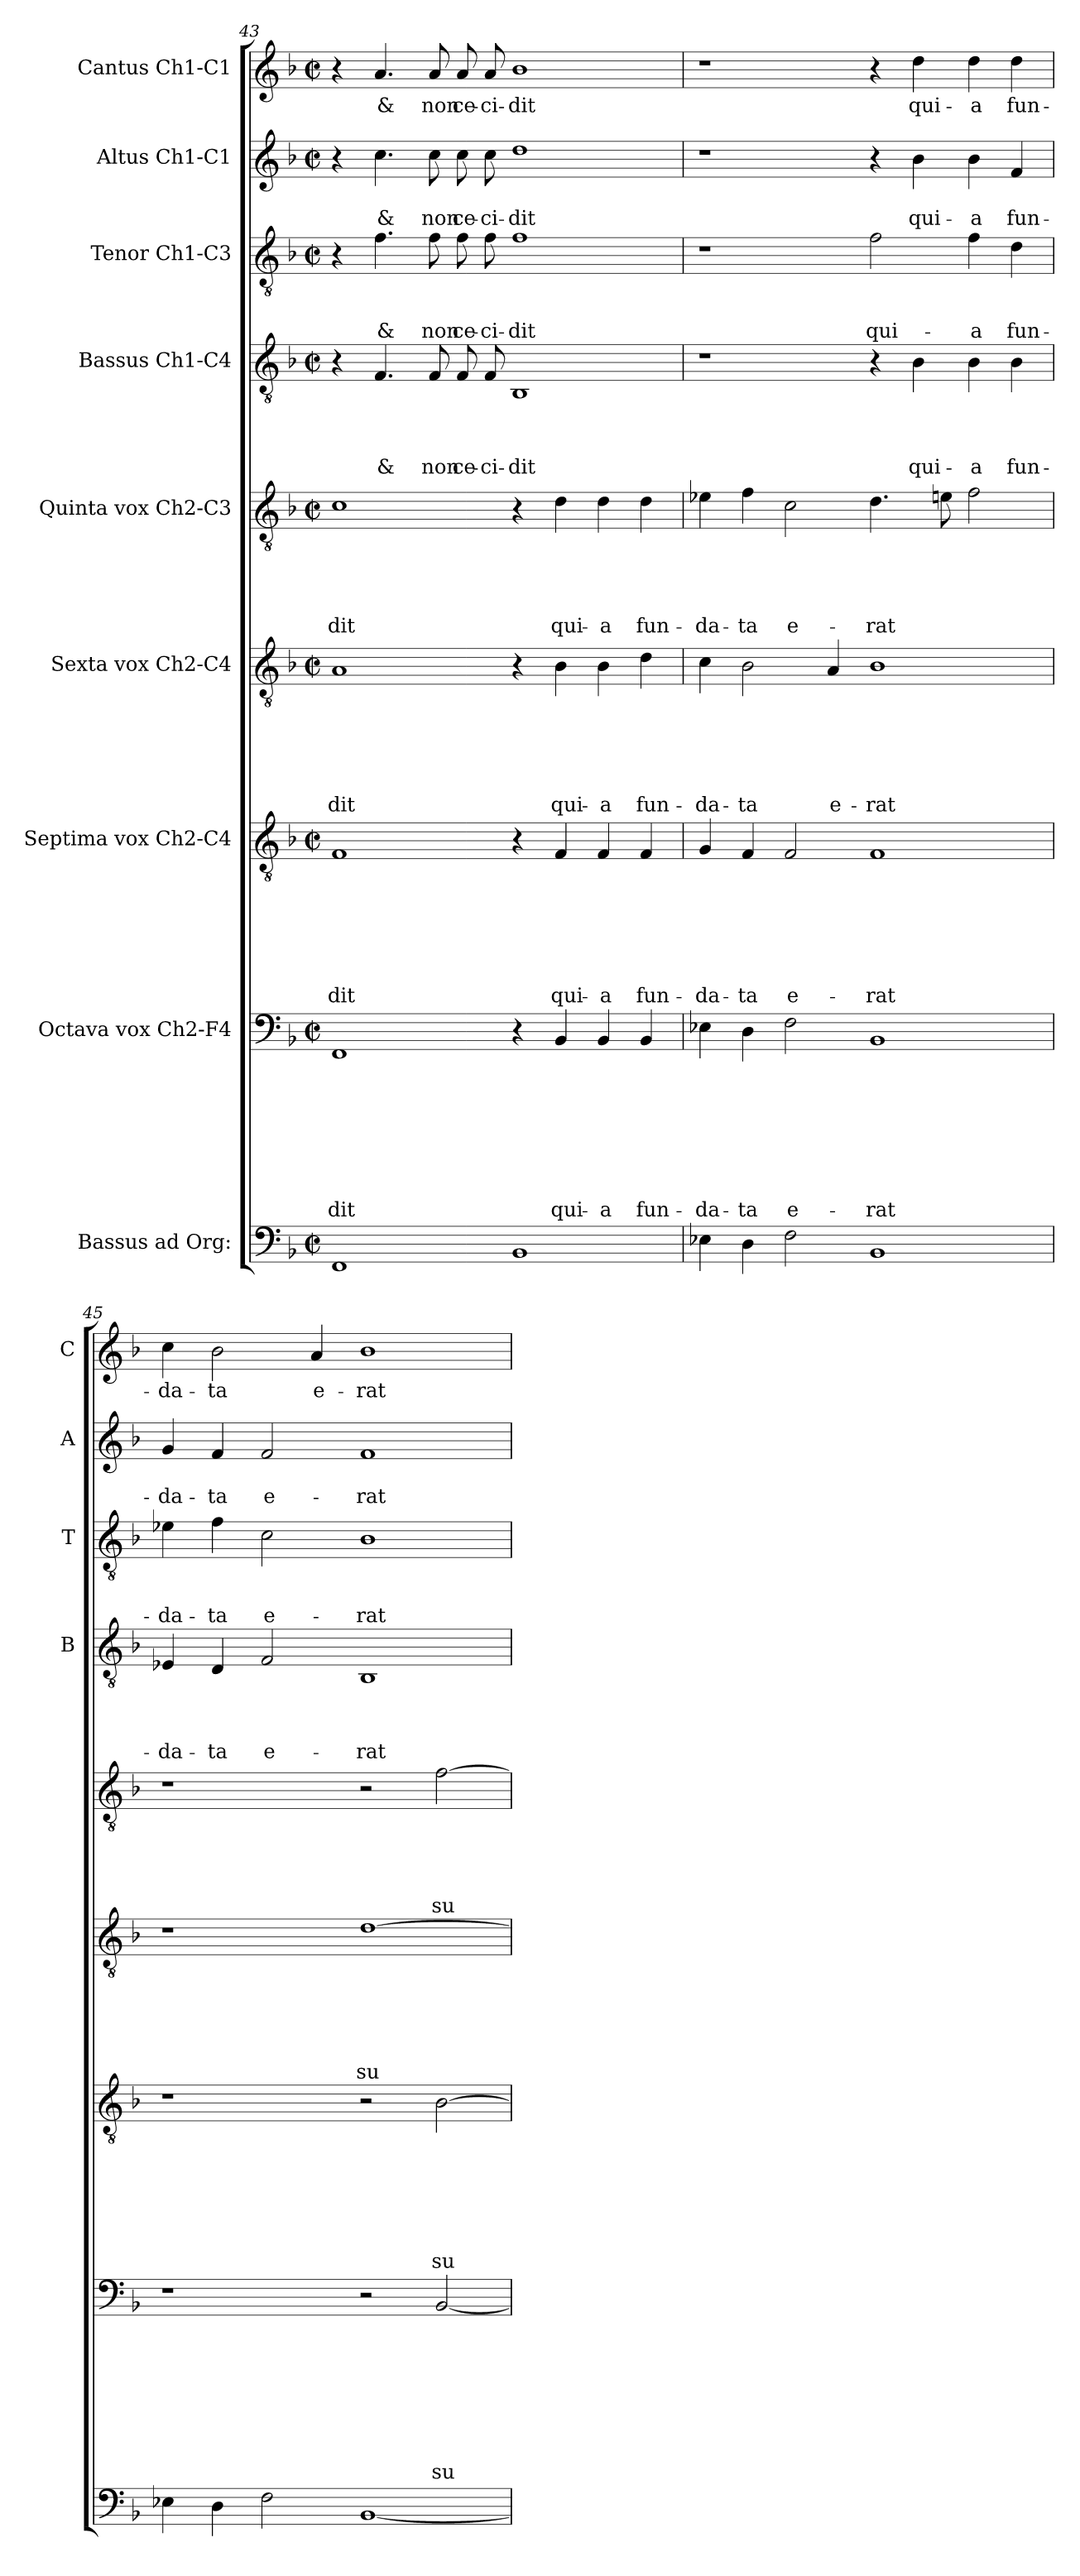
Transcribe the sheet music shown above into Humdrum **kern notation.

**kern	**kern	**text	**text	**text	**text	**text	**text	**text	**text	**kern	**text	**text	**text	**text	**text	**text	**text	**kern	**text	**text	**text	**text	**text	**text	**kern	**text	**text	**text	**text	**text	**kern	**text	**text	**text	**text	**kern	**text	**text	**text	**kern	**text	**text	**kern	**text
*part9	*part8	*part8	*part8	*part8	*part8	*part8	*part8	*part8	*part8	*part7	*part7	*part7	*part7	*part7	*part7	*part7	*part7	*part6	*part6	*part6	*part6	*part6	*part6	*part6	*part5	*part5	*part5	*part5	*part5	*part5	*part4	*part4	*part4	*part4	*part4	*part3	*part3	*part3	*part3	*part2	*part2	*part2	*part1	*part1
*staff9	*staff8	*staff8	*staff8	*staff8	*staff8	*staff8	*staff8	*staff8	*staff8	*staff7	*staff7	*staff7	*staff7	*staff7	*staff7	*staff7	*staff7	*staff6	*staff6	*staff6	*staff6	*staff6	*staff6	*staff6	*staff5	*staff5	*staff5	*staff5	*staff5	*staff5	*staff4	*staff4	*staff4	*staff4	*staff4	*staff3	*staff3	*staff3	*staff3	*staff2	*staff2	*staff2	*staff1	*staff1
*I"Bassus ad Org:	*I"Octava vox Ch2-F4	*	*	*	*	*	*	*	*	*I"Septima vox Ch2-C4	*	*	*	*	*	*	*	*I"Sexta vox Ch2-C4	*	*	*	*	*	*	*I"Quinta vox Ch2-C3	*	*	*	*	*	*I"Bassus Ch1-C4	*	*	*	*	*I"Tenor Ch1-C3	*	*	*	*I"Altus Ch1-C1	*	*	*I"Cantus Ch1-C1	*
*	*	*	*	*	*	*	*	*	*	*	*	*	*	*	*	*	*	*	*	*	*	*	*	*	*	*	*	*	*	*	*I'B	*	*	*	*	*I'T	*	*	*	*I'A	*	*	*I'C	*
!!LO:LB:g=z
*clefF4	*clefF4	*	*	*	*	*	*	*	*	*clefGv2	*	*	*	*	*	*	*	*clefGv2	*	*	*	*	*	*	*clefGv2	*	*	*	*	*	*clefGv2	*	*	*	*	*clefGv2	*	*	*	*clefG2	*	*	*clefG2	*
*k[b-]	*k[b-]	*	*	*	*	*	*	*	*	*k[b-]	*	*	*	*	*	*	*	*k[b-]	*	*	*	*	*	*	*k[b-]	*	*	*	*	*	*k[b-]	*	*	*	*	*k[b-]	*	*	*	*k[b-]	*	*	*k[b-]	*
*F:	*F:	*	*	*	*	*	*	*	*	*F:	*	*	*	*	*	*	*	*F:	*	*	*	*	*	*	*F:	*	*	*	*	*	*F:	*	*	*	*	*F:	*	*	*	*F:	*	*	*F:	*
*M2/2	*M2/2	*	*	*	*	*	*	*	*	*M2/2	*	*	*	*	*	*	*	*M2/2	*	*	*	*	*	*	*M2/2	*	*	*	*	*	*M2/2	*	*	*	*	*M2/2	*	*	*	*M2/2	*	*	*M2/2	*
*met(c|)	*met(c|)	*	*	*	*	*	*	*	*	*met(c|)	*	*	*	*	*	*	*	*met(c|)	*	*	*	*	*	*	*met(c|)	*	*	*	*	*	*met(c|)	*	*	*	*	*met(c|)	*	*	*	*met(c|)	*	*	*met(c|)	*
=43	=43	=43	=43	=43	=43	=43	=43	=43	=43	=43	=43	=43	=43	=43	=43	=43	=43	=43	=43	=43	=43	=43	=43	=43	=43	=43	=43	=43	=43	=43	=43	=43	=43	=43	=43	=43	=43	=43	=43	=43	=43	=43	=43	=43
!	!	!	!	!	!	!	!	!	!LO:LY:b	!	!	!	!	!	!	!	!LO:LY:b	!	!	!	!	!	!	!LO:LY:b	!	!	!	!	!	!LO:LY:b	!	!	!	!	!	!	!	!	!	!	!	!	!	!
1FF	1FF	.	.	.	.	.	.	.	-dit	1F	.	.	.	.	.	.	-dit	1A	.	.	.	.	.	-dit	1c	.	.	.	.	-dit	4r	.	.	.	.	4r	.	.	.	4r	.	.	4r	.
!	!	!	!	!	!	!	!	!	!	!	!	!	!	!	!	!	!	!	!	!	!	!	!	!	!	!	!	!	!	!	!	!	!	!	!LO:LY:b	!	!	!	!LO:LY:b	!	!	!LO:LY:b	!	!LO:LY:b
.	.	.	.	.	.	.	.	.	.	.	.	.	.	.	.	.	.	.	.	.	.	.	.	.	.	.	.	.	.	.	4.F/	.	.	.	&	4.f\	.	.	&	4.cc\	.	&	4.a/	&
!	!	!	!	!	!	!	!	!	!	!	!	!	!	!	!	!	!	!	!	!	!	!	!	!	!	!	!	!	!	!	!	!	!	!	!LO:LY:b	!	!	!	!LO:LY:b	!	!	!LO:LY:b	!	!LO:LY:b
.	.	.	.	.	.	.	.	.	.	.	.	.	.	.	.	.	.	.	.	.	.	.	.	.	.	.	.	.	.	.	8F/	.	.	.	non	8f\	.	.	non	8cc\	.	non	8a/	non
!	!	!	!	!	!	!	!	!	!	!	!	!	!	!	!	!	!	!	!	!	!	!	!	!	!	!	!	!	!	!	!	!	!	!	!LO:LY:b	!	!	!	!LO:LY:b	!	!	!LO:LY:b	!	!LO:LY:b
.	.	.	.	.	.	.	.	.	.	.	.	.	.	.	.	.	.	.	.	.	.	.	.	.	.	.	.	.	.	.	8F/	.	.	.	ce-	8f\	.	.	ce-	8cc\	.	ce-	8a/	ce-
!	!	!	!	!	!	!	!	!	!	!	!	!	!	!	!	!	!	!	!	!	!	!	!	!	!	!	!	!	!	!	!	!	!	!	!LO:LY:b	!	!	!	!LO:LY:b	!	!	!LO:LY:b	!	!LO:LY:b
.	.	.	.	.	.	.	.	.	.	.	.	.	.	.	.	.	.	.	.	.	.	.	.	.	.	.	.	.	.	.	8F/	.	.	.	-ci-	8f\	.	.	-ci-	8cc\	.	-ci-	8a/	-ci-
!	!	!	!	!	!	!	!	!	!	!	!	!	!	!	!	!	!	!	!	!	!	!	!	!	!	!	!	!	!	!	!	!	!	!	!LO:LY:b	!	!	!	!LO:LY:b	!	!	!LO:LY:b	!	!LO:LY:b
1BB-	4r	.	.	.	.	.	.	.	.	4r	.	.	.	.	.	.	.	4r	.	.	.	.	.	.	4r	.	.	.	.	.	1BB-	.	.	.	-dit	1f	.	.	-dit	1dd	.	-dit	1b-	-dit
!	!	!	!	!	!	!	!	!	!LO:LY:b	!	!	!	!	!	!	!	!LO:LY:b	!	!	!	!	!	!	!LO:LY:b	!	!	!	!	!	!LO:LY:b	!	!	!	!	!	!	!	!	!	!	!	!	!	!
.	4BB-/	.	.	.	.	.	.	.	qui-	4F/	.	.	.	.	.	.	qui-	4B-\	.	.	.	.	.	qui-	4d\	.	.	.	.	qui-	.	.	.	.	.	.	.	.	.	.	.	.	.	.
!	!	!	!	!	!	!	!	!	!LO:LY:b	!	!	!	!	!	!	!	!LO:LY:b	!	!	!	!	!	!	!LO:LY:b	!	!	!	!	!	!LO:LY:b	!	!	!	!	!	!	!	!	!	!	!	!	!	!
.	4BB-/	.	.	.	.	.	.	.	-a	4F/	.	.	.	.	.	.	-a	4B-\	.	.	.	.	.	-a	4d\	.	.	.	.	-a	.	.	.	.	.	.	.	.	.	.	.	.	.	.
!	!	!	!	!	!	!	!	!	!LO:LY:b	!	!	!	!	!	!	!	!LO:LY:b	!	!	!	!	!	!	!LO:LY:b	!	!	!	!	!	!LO:LY:b	!	!	!	!	!	!	!	!	!	!	!	!	!	!
.	4BB-/	.	.	.	.	.	.	.	fun-	4F/	.	.	.	.	.	.	fun-	4d\	.	.	.	.	.	fun-	4d\	.	.	.	.	fun-	.	.	.	.	.	.	.	.	.	.	.	.	.	.
=44	=44	=44	=44	=44	=44	=44	=44	=44	=44	=44	=44	=44	=44	=44	=44	=44	=44	=44	=44	=44	=44	=44	=44	=44	=44	=44	=44	=44	=44	=44	=44	=44	=44	=44	=44	=44	=44	=44	=44	=44	=44	=44	=44	=44
!	!	!	!	!	!	!	!	!	!LO:LY:b	!	!	!	!	!	!	!	!LO:LY:b	!	!	!	!	!	!	!LO:LY:b	!	!	!	!	!	!LO:LY:b	!	!	!	!	!	!	!	!	!	!	!	!	!	!
4E-X\	4E-X\	.	.	.	.	.	.	.	-da-	4G/	.	.	.	.	.	.	-da-	4c\	.	.	.	.	.	-da-	4e-X\	.	.	.	.	-da-	1r	.	.	.	.	1r	.	.	.	1r	.	.	1r	.
!	!	!	!	!	!	!	!	!	!LO:LY:b	!	!	!	!	!	!	!	!LO:LY:b	!	!	!	!	!	!	!LO:LY:b	!	!	!	!	!	!LO:LY:b	!	!	!	!	!	!	!	!	!	!	!	!	!	!
4D\	4D\	.	.	.	.	.	.	.	-ta	4F/	.	.	.	.	.	.	-ta	2B-\	.	.	.	.	.	-ta	4f\	.	.	.	.	-ta	.	.	.	.	.	.	.	.	.	.	.	.	.	.
!	!	!	!	!	!	!	!	!	!LO:LY:b	!	!	!	!	!	!	!	!LO:LY:b	!	!	!	!	!	!	!	!	!	!	!	!	!LO:LY:b	!	!	!	!	!	!	!	!	!	!	!	!	!	!
2F\	2F\	.	.	.	.	.	.	.	e-	2F/	.	.	.	.	.	.	e-	.	.	.	.	.	.	.	2c\	.	.	.	.	e-	.	.	.	.	.	.	.	.	.	.	.	.	.	.
!	!	!	!	!	!	!	!	!	!	!	!	!	!	!	!	!	!	!	!	!	!	!	!	!LO:LY:b	!	!	!	!	!	!	!	!	!	!	!	!	!	!	!	!	!	!	!	!
.	.	.	.	.	.	.	.	.	.	.	.	.	.	.	.	.	.	4A/	.	.	.	.	.	e-	.	.	.	.	.	.	.	.	.	.	.	.	.	.	.	.	.	.	.	.
!	!	!	!	!	!	!	!	!	!LO:LY:b	!	!	!	!	!	!	!	!LO:LY:b	!	!	!	!	!	!	!LO:LY:b	!	!	!	!	!	!LO:LY:b	!	!	!	!	!	!	!	!	!LO:LY:b	!	!	!	!	!
1BB-	1BB-	.	.	.	.	.	.	.	-rat	1F	.	.	.	.	.	.	-rat	1B-	.	.	.	.	.	-rat	4.d\	.	.	.	.	-rat	4r	.	.	.	.	2f\	.	.	qui-	4r	.	.	4r	.
!	!	!	!	!	!	!	!	!	!	!	!	!	!	!	!	!	!	!	!	!	!	!	!	!	!	!	!	!	!	!	!	!	!	!	!LO:LY:b	!	!	!	!	!	!	!LO:LY:b	!	!LO:LY:b
.	.	.	.	.	.	.	.	.	.	.	.	.	.	.	.	.	.	.	.	.	.	.	.	.	.	.	.	.	.	.	4B-\	.	.	.	qui-	.	.	.	.	4b-\	.	qui-	4dd\	qui-
.	.	.	.	.	.	.	.	.	.	.	.	.	.	.	.	.	.	.	.	.	.	.	.	.	8en\	.	.	.	.	.	.	.	.	.	.	.	.	.	.	.	.	.	.	.
!	!	!	!	!	!	!	!	!	!	!	!	!	!	!	!	!	!	!	!	!	!	!	!	!	!	!	!	!	!	!	!	!	!	!	!LO:LY:b	!	!	!	!LO:LY:b	!	!	!LO:LY:b	!	!LO:LY:b
.	.	.	.	.	.	.	.	.	.	.	.	.	.	.	.	.	.	.	.	.	.	.	.	.	2f\	.	.	.	.	.	4B-\	.	.	.	-a	4f\	.	.	-a	4b-\	.	-a	4dd\	-a
!	!	!	!	!	!	!	!	!	!	!	!	!	!	!	!	!	!	!	!	!	!	!	!	!	!	!	!	!	!	!	!	!	!	!	!LO:LY:b	!	!	!	!LO:LY:b	!	!	!LO:LY:b	!	!LO:LY:b
.	.	.	.	.	.	.	.	.	.	.	.	.	.	.	.	.	.	.	.	.	.	.	.	.	.	.	.	.	.	.	4B-\	.	.	.	fun-	4d\	.	.	fun-	4f/	.	fun-	4dd\	fun-
=45	=45	=45	=45	=45	=45	=45	=45	=45	=45	=45	=45	=45	=45	=45	=45	=45	=45	=45	=45	=45	=45	=45	=45	=45	=45	=45	=45	=45	=45	=45	=45	=45	=45	=45	=45	=45	=45	=45	=45	=45	=45	=45	=45	=45
!	!	!	!	!	!	!	!	!	!	!	!	!	!	!	!	!	!	!	!	!	!	!	!	!	!	!	!	!	!	!	!	!	!	!	!LO:LY:b	!	!	!	!LO:LY:b	!	!	!LO:LY:b	!	!LO:LY:b
4E-X\	1r	.	.	.	.	.	.	.	.	1r	.	.	.	.	.	.	.	1r	.	.	.	.	.	.	1r	.	.	.	.	.	4E-X/	.	.	.	-da-	4e-X\	.	.	-da-	4g/	.	-da-	4cc\	-da-
!	!	!	!	!	!	!	!	!	!	!	!	!	!	!	!	!	!	!	!	!	!	!	!	!	!	!	!	!	!	!	!	!	!	!	!LO:LY:b	!	!	!	!LO:LY:b	!	!	!LO:LY:b	!	!LO:LY:b
4D\	.	.	.	.	.	.	.	.	.	.	.	.	.	.	.	.	.	.	.	.	.	.	.	.	.	.	.	.	.	.	4D/	.	.	.	-ta	4f\	.	.	-ta	4f/	.	-ta	2b-\	-ta
!	!	!	!	!	!	!	!	!	!	!	!	!	!	!	!	!	!	!	!	!	!	!	!	!	!	!	!	!	!	!	!	!	!	!	!LO:LY:b	!	!	!	!LO:LY:b	!	!	!LO:LY:b	!	!
2F\	.	.	.	.	.	.	.	.	.	.	.	.	.	.	.	.	.	.	.	.	.	.	.	.	.	.	.	.	.	.	2F/	.	.	.	e-	2c\	.	.	e-	2f/	.	e-	.	.
!	!	!	!	!	!	!	!	!	!	!	!	!	!	!	!	!	!	!	!	!	!	!	!	!	!	!	!	!	!	!	!	!	!	!	!	!	!	!	!	!	!	!	!	!LO:LY:b
.	.	.	.	.	.	.	.	.	.	.	.	.	.	.	.	.	.	.	.	.	.	.	.	.	.	.	.	.	.	.	.	.	.	.	.	.	.	.	.	.	.	.	4a/	e-
!	!	!	!	!	!	!	!	!	!	!	!	!	!	!	!	!	!	!	!	!	!	!	!	!LO:LY:b	!	!	!	!	!	!	!	!	!	!	!LO:LY:b	!	!	!	!LO:LY:b	!	!	!LO:LY:b	!	!LO:LY:b
[1BB-	2r	.	.	.	.	.	.	.	.	2r	.	.	.	.	.	.	.	[1d	.	.	.	.	.	su-	2r	.	.	.	.	.	1BB-	.	.	.	-rat	1B-	.	.	-rat	1f	.	-rat	1b-	-rat
!	!	!	!	!	!	!	!	!	!LO:LY:b	!	!	!	!	!	!	!	!LO:LY:b	!	!	!	!	!	!	!	!	!	!	!	!	!LO:LY:b	!	!	!	!	!	!	!	!	!	!	!	!	!	!
.	[2BB-/	.	.	.	.	.	.	.	su-	[2B-\	.	.	.	.	.	.	su-	.	.	.	.	.	.	.	[2f\	.	.	.	.	su-	.	.	.	.	.	.	.	.	.	.	.	.	.	.
=	=	=	=	=	=	=	=	=	=	=	=	=	=	=	=	=	=	=	=	=	=	=	=	=	=	=	=	=	=	=	=	=	=	=	=	=	=	=	=	=	=	=	=	=
*-	*-	*-	*-	*-	*-	*-	*-	*-	*-	*-	*-	*-	*-	*-	*-	*-	*-	*-	*-	*-	*-	*-	*-	*-	*-	*-	*-	*-	*-	*-	*-	*-	*-	*-	*-	*-	*-	*-	*-	*-	*-	*-	*-	*-
